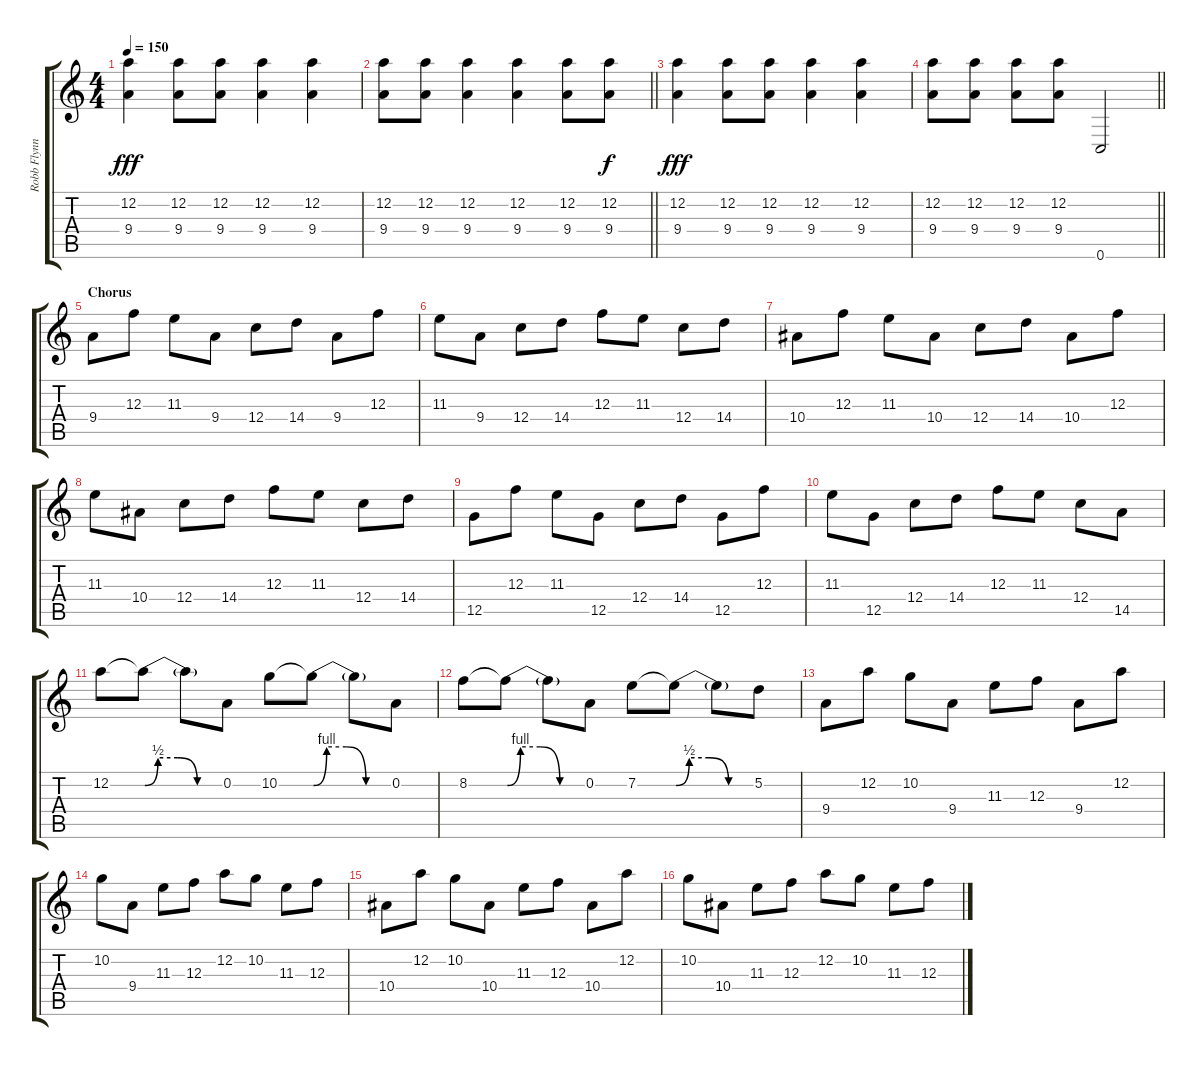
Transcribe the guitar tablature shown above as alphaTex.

\track ("Robb Flynn" "Robb Flynn") {instrument distortionguitar}
\staff {score tabs}
\tuning (D4 A3 F3 C3 G2 C2) {hide}
\ts (4 4)
\tempo 150
\clef g2
\ks c
(12.2 9.4).4{dy fff} (12.2 9.4).8 (12.2 9.4).8 (12.2 9.4).4 (12.2 9.4).4 |
\barLineRight lightlight
(12.2 9.4).8 (12.2 9.4).8 (12.2 9.4).4 (12.2 9.4).4 (12.2 9.4).8 (12.2 9.4).8{dy f} |
(12.2 9.4).4{dy fff} (12.2 9.4).8 (12.2 9.4).8 (12.2 9.4).4 (12.2 9.4).4 |
\barLineRight lightlight
(12.2 9.4).8 (12.2 9.4).8 (12.2 9.4).8 (12.2 9.4).8 0.6.2 |
\section ("" "Chorus")
9.4.8 12.3.8 11.3.8 9.4.8 12.4.8 14.4.8 9.4.8 12.3.8 |
11.3.8 9.4.8 12.4.8 14.4.8 12.3.8 11.3.8 12.4.8 14.4.8 |
10.4.8 12.3.8 11.3.8 10.4.8 12.4.8 14.4.8 10.4.8 12.3.8 |
11.3.8 10.4.8 12.4.8 14.4.8 12.3.8 11.3.8 12.4.8 14.4.8 |
12.5.8 12.3.8 11.3.8 12.5.8 12.4.8 14.4.8 12.5.8 12.3.8 |
11.3.8 12.5.8 12.4.8 14.4.8 12.3.8 11.3.8 12.4.8 14.5.8 |
12.2.8 12.2{be (custom 0 0 10 2 25 2 40 0 60 0) t}.8 12.2{t}.8 0.2.8 10.2.8 10.2{be (custom 0 0 10 4 25 4 40 0 60 0) t}.8 10.2{t}.8 0.2.8 |
8.2.8 8.2{be (custom 0 0 10 4 25 4 40 0 60 0) t}.8 8.2{t}.8 0.2.8 7.2.8 7.2{be (custom 0 0 10 2 25 2 40 0 60 0) t}.8 7.2{t}.8 5.2.8 |
9.4.8 12.2.8 10.2.8 9.4.8 11.3.8 12.3.8 9.4.8 12.2.8 |
10.2.8 9.4.8 11.3.8 12.3.8 12.2.8 10.2.8 11.3.8 12.3.8 |
10.4.8 12.2.8 10.2.8 10.4.8 11.3.8 12.3.8 10.4.8 12.2.8 |
10.2.8 10.4.8 11.3.8 12.3.8 12.2.8 10.2.8 11.3.8 12.3.8
